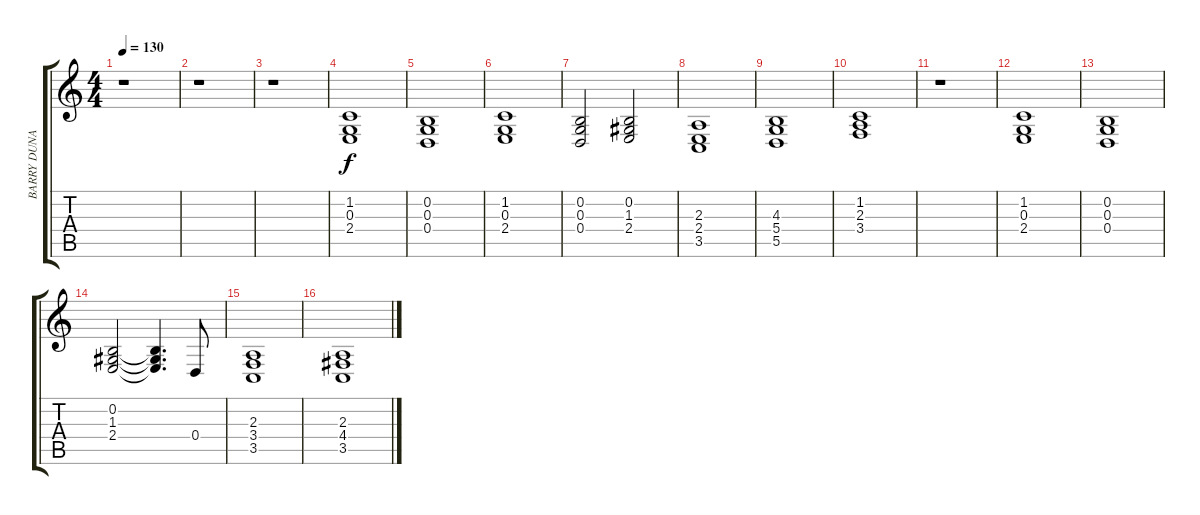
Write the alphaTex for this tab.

\track ("BARRY DUNAWAY" "BARRY DUNA") {instrument reedorgan}
\staff {score tabs}
\tuning (E4 B3 G3 D3 A2 E2) {hide}
\ts (4 4)
\tempo 130
\clef g2
\ks c
r.1{dy f} |
r.1 |
r.1 |
(1.2 0.3 2.4).1 |
(0.2 0.3 0.4).1 |
(1.2 0.3 2.4).1 |
(0.2 0.3 0.4).2 (0.2 1.3 2.4).2 |
(2.3 2.4 3.5).1 |
(4.3 5.4 5.5).1 |
(1.2 2.3 3.4).1 |
r.1 |
(1.2 0.3 2.4).1 |
(0.2 0.3 0.4).1 |
(0.2 1.3 2.4).2 (0.2{t} 1.3{t} 2.4{t}).4{d} 0.4.8 |
(2.3 3.4 3.5).1 |
(2.3 4.4 3.5).1
